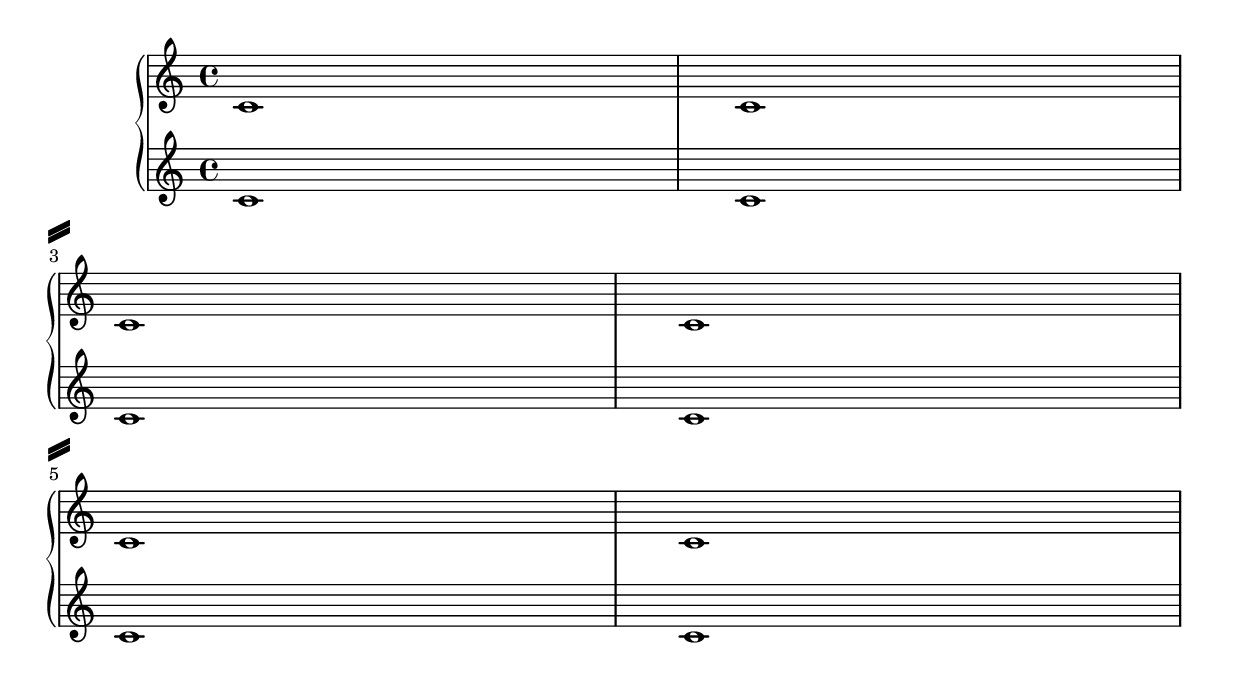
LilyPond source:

\version "2.14.0"

\header {
  texidoc = "System separators may be defined as markups in the
@code{system-separator-markup} field of the paper block.  They are
centered between the boundary staves of each system."
}

\paper {
  system-separator-markup = \slashSeparator
}

foobar = \relative c' {
  c1 c \break
  c1 c \break
  c1 c
}
\book {
  \score {
    \new GrandStaff <<
      \new Staff \foobar 
      \new Staff \foobar 
    >>
  }
}
